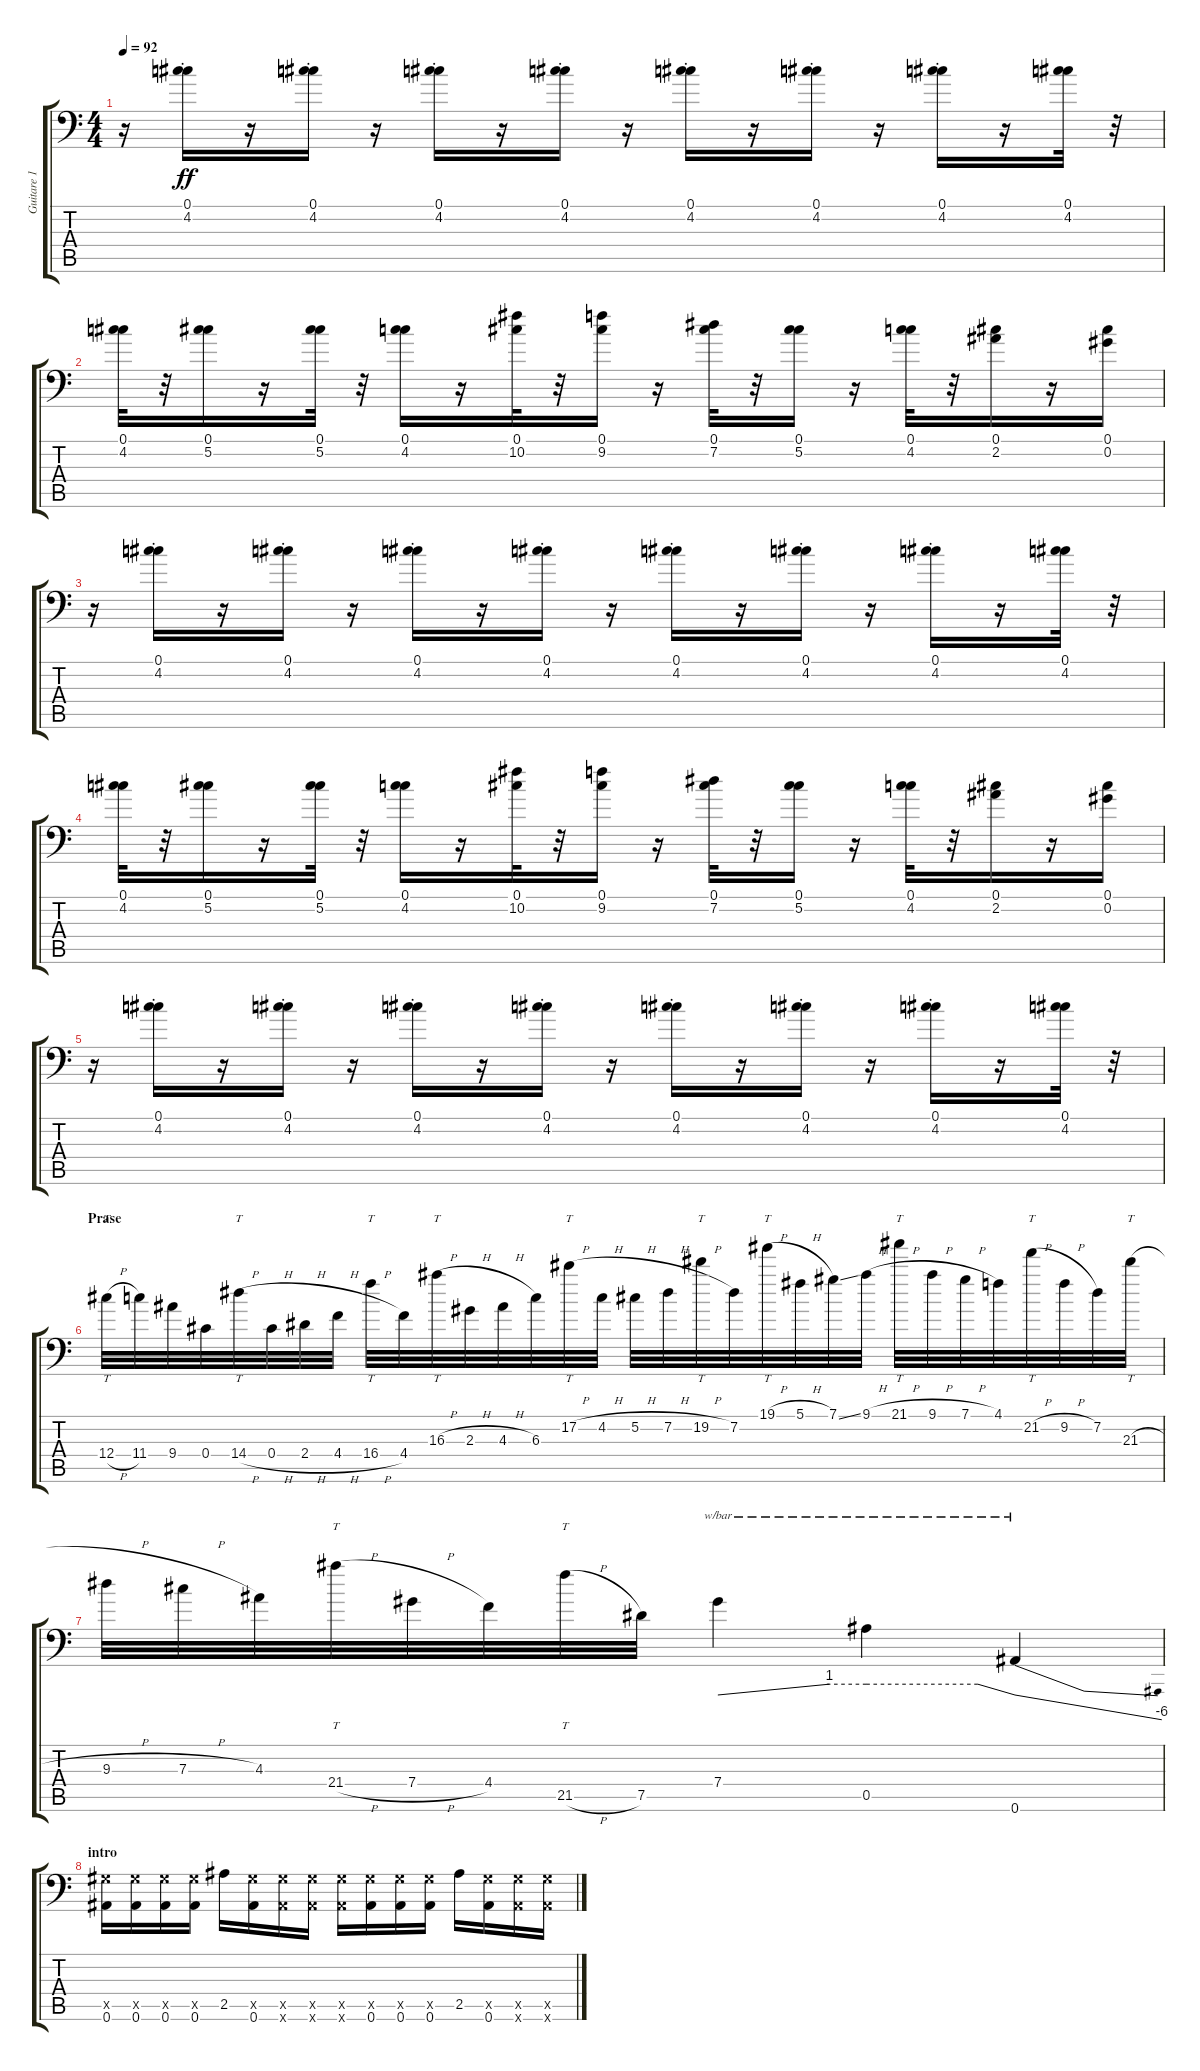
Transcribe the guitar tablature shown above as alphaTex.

\track ("Guitare 1" "Guitare 1") {instrument overdrivenguitar}
\staff {score tabs}
\tuning (Db4 Ab3 Gb3 Db3 Ab2 Bb1) {hide}
\ts (4 4)
\tempo 92
\clef f4
\ks c
r.16{dy ff} (0.1 4.2{st}).16 r.16 (0.1 4.2{st}).16 r.16 (0.1 4.2{st}).16 r.16 (0.1 4.2{st}).16 r.16 (0.1 4.2{st}).16 r.16 (0.1 4.2{st}).16 r.16 (0.1 4.2{st}).16 r.16 (0.1 4.2).32 r.32 |
(0.1 4.2).32 r.32 (0.1 5.2).16 r.16 (0.1 5.2).32 r.32 (0.1 4.2).16 r.16 (0.1 10.2).32 r.32 (0.1 9.2).16 r.16 (0.1 7.2).32 r.32 (0.1 5.2).16 r.16 (0.1 4.2).32 r.32 (0.1 2.2).16 r.16 (0.1 0.2).16 |
r.16 (0.1 4.2{st}).16 r.16 (0.1 4.2{st}).16 r.16 (0.1 4.2{st}).16 r.16 (0.1 4.2{st}).16 r.16 (0.1 4.2{st}).16 r.16 (0.1 4.2{st}).16 r.16 (0.1 4.2{st}).16 r.16 (0.1 4.2).32 r.32 |
(0.1 4.2).32 r.32 (0.1 5.2).16 r.16 (0.1 5.2).32 r.32 (0.1 4.2).16 r.16 (0.1 10.2).32 r.32 (0.1 9.2).16 r.16 (0.1 7.2).32 r.32 (0.1 5.2).16 r.16 (0.1 4.2).32 r.32 (0.1 2.2).16 r.16 (0.1 0.2).16 |
r.16 (0.1 4.2{st}).16 r.16 (0.1 4.2{st}).16 r.16 (0.1 4.2{st}).16 r.16 (0.1 4.2{st}).16 r.16 (0.1 4.2{st}).16 r.16 (0.1 4.2{st}).16 r.16 (0.1 4.2{st}).16 r.16 (0.1 4.2).32 r.32 |
\section ("" "Prase")
12.4{h}.32{tt} 11.4.32 9.4.32 0.4.32 14.4{h}.32{tt} 0.4{h}.32 2.4{h}.32 4.4{h}.32 16.4{h}.32{tt} 4.4.32 16.3{h}.32{tt} 2.3{h}.32 4.3{h}.32 6.3.32 17.2{h}.32{tt} 4.2{h}.32 5.2{h}.32 7.2{h}.32 19.2{h}.32{tt} 7.2.32 19.1{h}.32{tt} 5.1{h}.32 7.1{ss}.32 9.1{h}.32 21.1{h}.32{tt} 9.1{h}.32 7.1{h}.32 4.1.32 21.2{h}.32{tt} 9.2{h}.32 7.2.32 21.3{h}.32{tt} |
9.3{h}.32 7.3{h}.32 4.3.32 21.4{h}.32{tt} 7.4{h}.32 4.4.32 21.5{h}.32{tt} 7.5.32 7.4.4{tbe (custom default 0 0 45 4 60 4)} 0.5.4{tbe (custom default 0 4 45 4 60 0)} 0.6.4{tbe (dive default 0 0 60 -24)} |
\section ("" "intro")
(0.5{x} 0.6).16 (0.5{x} 0.6).16 (0.5{x} 0.6).16 (0.5{x} 0.6).16 2.5.16 (0.5{x} 0.6).16 (0.5{x} 0.6{x}).16 (0.5{x} 0.6{x}).16 (0.5{x} 0.6{x}).16 (0.5{x} 0.6).16 (0.5{x} 0.6).16 (0.5{x} 0.6).16 2.5.16 (0.5{x} 0.6).16 (0.5{x} 0.6{x}).16 (0.5{x} 0.6{x}).16
